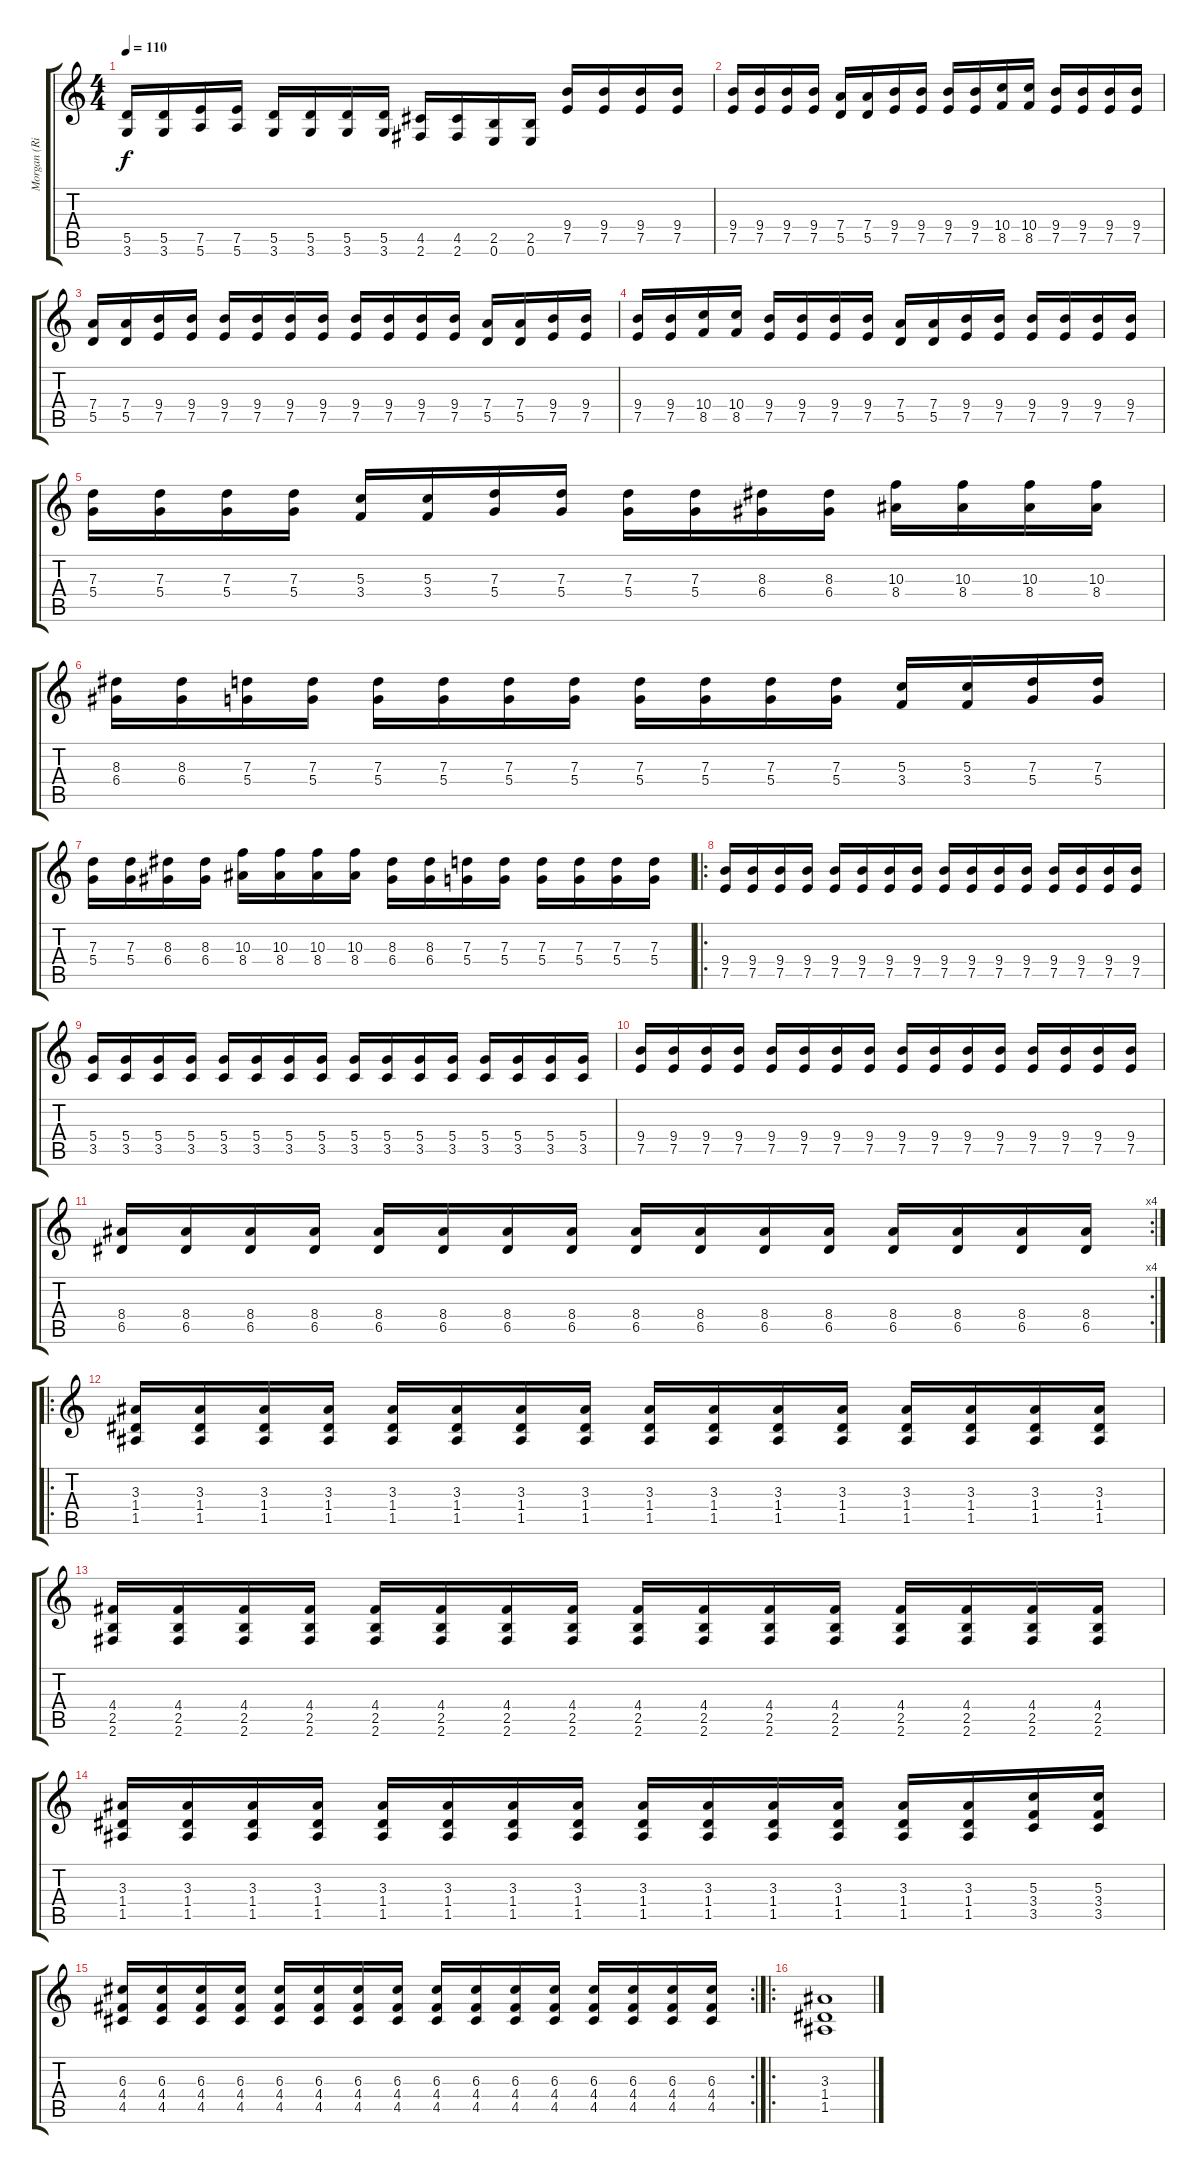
\track ("Morgan (Ritmo)" "Morgan (Ri") {instrument distortionguitar}
\staff {score tabs}
\tuning (E4 B3 G3 D3 A2 E2) {hide}
\ts (4 4)
\tempo 110
\clef g2
\ks c
(5.5 3.6).16{dy f} (5.5 3.6).16 (7.5 5.6).16 (7.5 5.6).16 (5.5 3.6).16 (5.5 3.6).16 (5.5 3.6).16 (5.5 3.6).16 (4.5 2.6).16 (4.5 2.6).16 (2.5 0.6).16 (2.5 0.6).16 (9.4 7.5).16 (9.4 7.5).16 (9.4 7.5).16 (9.4 7.5).16 |
(9.4 7.5).16 (9.4 7.5).16 (9.4 7.5).16 (9.4 7.5).16 (7.4 5.5).16 (7.4 5.5).16 (9.4 7.5).16 (9.4 7.5).16 (9.4 7.5).16 (9.4 7.5).16 (10.4 8.5).16 (10.4 8.5).16 (9.4 7.5).16 (9.4 7.5).16 (9.4 7.5).16 (9.4 7.5).16 |
(7.4 5.5).16 (7.4 5.5).16 (9.4 7.5).16 (9.4 7.5).16 (9.4 7.5).16 (9.4 7.5).16 (9.4 7.5).16 (9.4 7.5).16 (9.4 7.5).16 (9.4 7.5).16 (9.4 7.5).16 (9.4 7.5).16 (7.4 5.5).16 (7.4 5.5).16 (9.4 7.5).16 (9.4 7.5).16 |
(9.4 7.5).16 (9.4 7.5).16 (10.4 8.5).16 (10.4 8.5).16 (9.4 7.5).16 (9.4 7.5).16 (9.4 7.5).16 (9.4 7.5).16 (7.4 5.5).16 (7.4 5.5).16 (9.4 7.5).16 (9.4 7.5).16 (9.4 7.5).16 (9.4 7.5).16 (9.4 7.5).16 (9.4 7.5).16 |
(7.3 5.4).16 (7.3 5.4).16 (7.3 5.4).16 (7.3 5.4).16 (5.3 3.4).16 (5.3 3.4).16 (7.3 5.4).16 (7.3 5.4).16 (7.3 5.4).16 (7.3 5.4).16 (8.3 6.4).16 (8.3 6.4).16 (10.3 8.4).16 (10.3 8.4).16 (10.3 8.4).16 (10.3 8.4).16 |
(8.3 6.4).16 (8.3 6.4).16 (7.3 5.4).16 (7.3 5.4).16 (7.3 5.4).16 (7.3 5.4).16 (7.3 5.4).16 (7.3 5.4).16 (7.3 5.4).16 (7.3 5.4).16 (7.3 5.4).16 (7.3 5.4).16 (5.3 3.4).16 (5.3 3.4).16 (7.3 5.4).16 (7.3 5.4).16 |
(7.3 5.4).16 (7.3 5.4).16 (8.3 6.4).16 (8.3 6.4).16 (10.3 8.4).16 (10.3 8.4).16 (10.3 8.4).16 (10.3 8.4).16 (8.3 6.4).16 (8.3 6.4).16 (7.3 5.4).16 (7.3 5.4).16 (7.3 5.4).16 (7.3 5.4).16 (7.3 5.4).16 (7.3 5.4).16 |
\ro
(9.4 7.5).16 (9.4 7.5).16 (9.4 7.5).16 (9.4 7.5).16 (9.4 7.5).16 (9.4 7.5).16 (9.4 7.5).16 (9.4 7.5).16 (9.4 7.5).16 (9.4 7.5).16 (9.4 7.5).16 (9.4 7.5).16 (9.4 7.5).16 (9.4 7.5).16 (9.4 7.5).16 (9.4 7.5).16 |
(5.4 3.5).16 (5.4 3.5).16 (5.4 3.5).16 (5.4 3.5).16 (5.4 3.5).16 (5.4 3.5).16 (5.4 3.5).16 (5.4 3.5).16 (5.4 3.5).16 (5.4 3.5).16 (5.4 3.5).16 (5.4 3.5).16 (5.4 3.5).16 (5.4 3.5).16 (5.4 3.5).16 (5.4 3.5).16 |
(9.4 7.5).16 (9.4 7.5).16 (9.4 7.5).16 (9.4 7.5).16 (9.4 7.5).16 (9.4 7.5).16 (9.4 7.5).16 (9.4 7.5).16 (9.4 7.5).16 (9.4 7.5).16 (9.4 7.5).16 (9.4 7.5).16 (9.4 7.5).16 (9.4 7.5).16 (9.4 7.5).16 (9.4 7.5).16 |
\rc 4
(8.4 6.5).16 (8.4 6.5).16 (8.4 6.5).16 (8.4 6.5).16 (8.4 6.5).16 (8.4 6.5).16 (8.4 6.5).16 (8.4 6.5).16 (8.4 6.5).16 (8.4 6.5).16 (8.4 6.5).16 (8.4 6.5).16 (8.4 6.5).16 (8.4 6.5).16 (8.4 6.5).16 (8.4 6.5).16 |
\ro
(3.3 1.4 1.5).16 (3.3 1.4 1.5).16 (3.3 1.4 1.5).16 (3.3 1.4 1.5).16 (3.3 1.4 1.5).16 (3.3 1.4 1.5).16 (3.3 1.4 1.5).16 (3.3 1.4 1.5).16 (3.3 1.4 1.5).16 (3.3 1.4 1.5).16 (3.3 1.4 1.5).16 (3.3 1.4 1.5).16 (3.3 1.4 1.5).16 (3.3 1.4 1.5).16 (3.3 1.4 1.5).16 (3.3 1.4 1.5).16 |
(4.4 2.5 2.6).16 (4.4 2.5 2.6).16 (4.4 2.5 2.6).16 (4.4 2.5 2.6).16 (4.4 2.5 2.6).16 (4.4 2.5 2.6).16 (4.4 2.5 2.6).16 (4.4 2.5 2.6).16 (4.4 2.5 2.6).16 (4.4 2.5 2.6).16 (4.4 2.5 2.6).16 (4.4 2.5 2.6).16 (4.4 2.5 2.6).16 (4.4 2.5 2.6).16 (4.4 2.5 2.6).16 (4.4 2.5 2.6).16 |
(3.3 1.4 1.5).16 (3.3 1.4 1.5).16 (3.3 1.4 1.5).16 (3.3 1.4 1.5).16 (3.3 1.4 1.5).16 (3.3 1.4 1.5).16 (3.3 1.4 1.5).16 (3.3 1.4 1.5).16 (3.3 1.4 1.5).16 (3.3 1.4 1.5).16 (3.3 1.4 1.5).16 (3.3 1.4 1.5).16 (3.3 1.4 1.5).16 (3.3 1.4 1.5).16 (5.3 3.4 3.5).16 (5.3 3.4 3.5).16 |
\rc 2
(6.3 4.4 4.5).16 (6.3 4.4 4.5).16 (6.3 4.4 4.5).16 (6.3 4.4 4.5).16 (6.3 4.4 4.5).16 (6.3 4.4 4.5).16 (6.3 4.4 4.5).16 (6.3 4.4 4.5).16 (6.3 4.4 4.5).16 (6.3 4.4 4.5).16 (6.3 4.4 4.5).16 (6.3 4.4 4.5).16 (6.3 4.4 4.5).16 (6.3 4.4 4.5).16 (6.3 4.4 4.5).16 (6.3 4.4 4.5).16 |
\ro
(3.3 1.4 1.5).1
